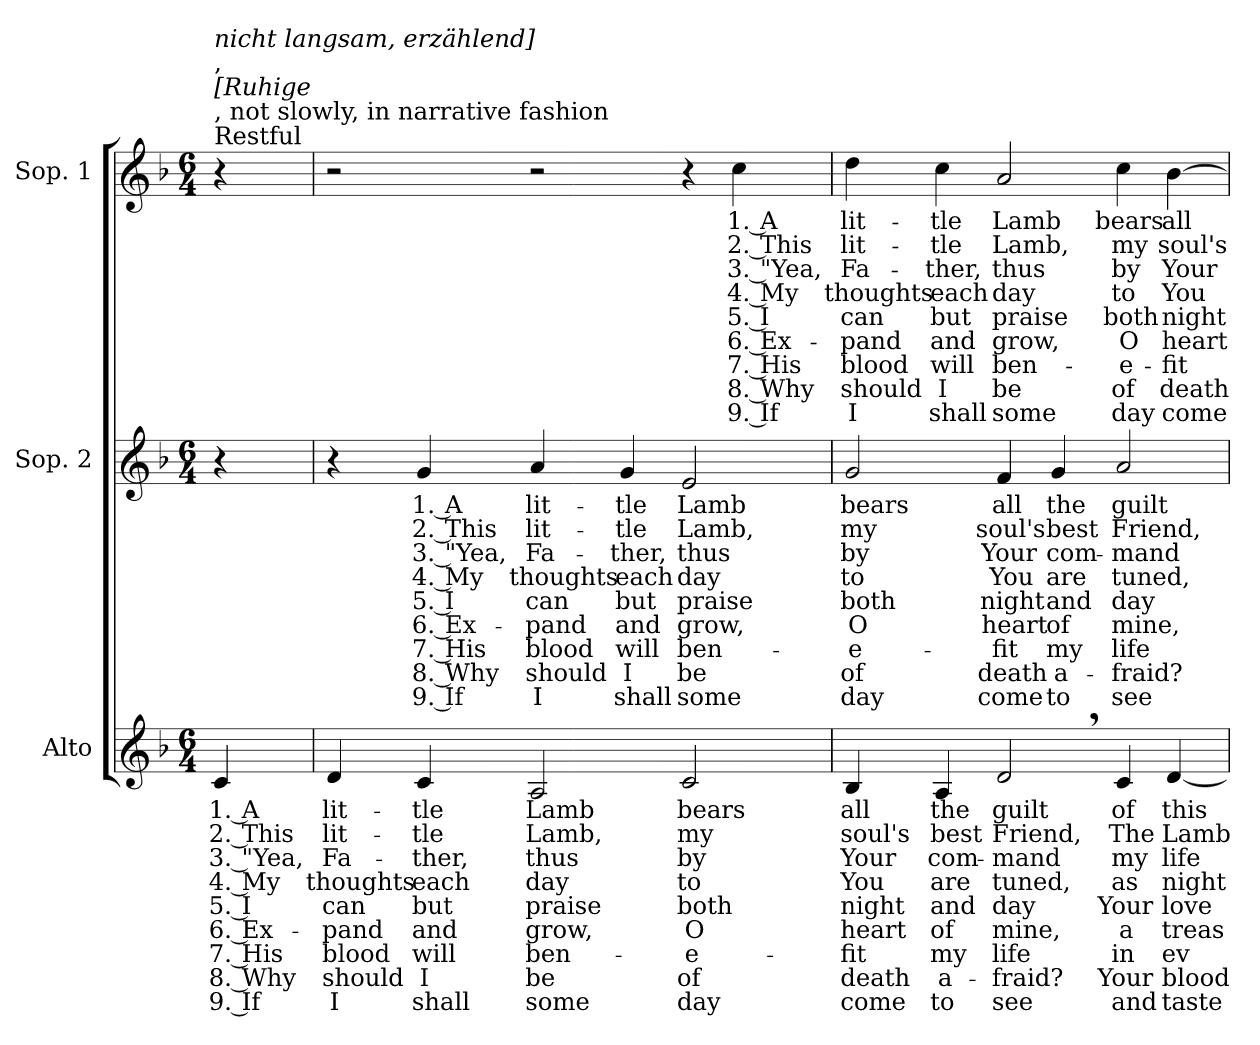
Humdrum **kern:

**kern	**text	**text	**text	**text	**text	**text	**text	**text	**text	**kern	**text	**text	**text	**text	**text	**text	**text	**text	**text	**kern	**text	**text	**text	**text	**text	**text	**text	**text	**text
*part3	*part3	*part3	*part3	*part3	*part3	*part3	*part3	*part3	*part3	*part2	*part2	*part2	*part2	*part2	*part2	*part2	*part2	*part2	*part2	*part1	*part1	*part1	*part1	*part1	*part1	*part1	*part1	*part1	*part1
*staff3	*staff3	*staff3	*staff3	*staff3	*staff3	*staff3	*staff3	*staff3	*staff3	*staff2	*staff2	*staff2	*staff2	*staff2	*staff2	*staff2	*staff2	*staff2	*staff2	*staff1	*staff1	*staff1	*staff1	*staff1	*staff1	*staff1	*staff1	*staff1	*staff1
*I"Alto	*	*	*	*	*	*	*	*	*	*I"Sop. 2	*	*	*	*	*	*	*	*	*	*I"Sop. 1	*	*	*	*	*	*	*	*	*
*I'A	*	*	*	*	*	*	*	*	*	*I'S	*	*	*	*	*	*	*	*	*	*I'S	*	*	*	*	*	*	*	*	*
*clefG2	*	*	*	*	*	*	*	*	*	*clefG2	*	*	*	*	*	*	*	*	*	*clefG2	*	*	*	*	*	*	*	*	*
*k[b-]	*	*	*	*	*	*	*	*	*	*k[b-]	*	*	*	*	*	*	*	*	*	*k[b-]	*	*	*	*	*	*	*	*	*
*F:	*	*	*	*	*	*	*	*	*	*F:	*	*	*	*	*	*	*	*	*	*F:	*	*	*	*	*	*	*	*	*
*M6/4	*	*	*	*	*	*	*	*	*	*M6/4	*	*	*	*	*	*	*	*	*	*M6/4	*	*	*	*	*	*	*	*	*
=	=	=	=	=	=	=	=	=	=	=	=	=	=	=	=	=	=	=	=	=	=	=	=	=	=	=	=	=	=
!	!	!	!	!	!	!	!	!	!	!	!	!	!	!	!	!	!	!	!	!LO:TX:a:t=Restful	!	!	!	!	!	!	!	!	!
!	!	!	!	!	!	!	!	!	!	!	!	!	!	!	!	!	!	!	!	!LO:TX:a:t=, not slowly, in narrative fashion	!	!	!	!	!	!	!	!	!
!	!	!	!	!	!	!	!	!	!	!	!	!	!	!	!	!	!	!	!	!LO:TX:a:i:t=[Ruhige	!	!	!	!	!	!	!	!	!
!	!	!	!	!	!	!	!	!	!	!	!	!	!	!	!	!	!	!	!	!LO:TX:a:t=,	!	!	!	!	!	!	!	!	!
!	!	!	!	!	!	!	!	!	!	!	!	!	!	!	!	!	!	!	!	!LO:TX:a:i:t=nicht langsam, erzählend]	!	!	!	!	!	!	!	!	!
!	!LO:LY:b	!LO:LY:b	!LO:LY:b	!LO:LY:b	!LO:LY:b	!LO:LY:b	!LO:LY:b	!LO:LY:b	!LO:LY:b	!	!	!	!	!	!	!	!	!	!	!	!	!	!	!	!	!	!	!	!
4c/	1. A	2. This	3. "Yea,	4. My	5. I	6. Ex-	7. His	8. Why	9. If	4r	.	.	.	.	.	.	.	.	.	4r	.	.	.	.	.	.	.	.	.
=1	=1	=1	=1	=1	=1	=1	=1	=1	=1	=1	=1	=1	=1	=1	=1	=1	=1	=1	=1	=1	=1	=1	=1	=1	=1	=1	=1	=1	=1
!	!LO:LY:b	!LO:LY:b	!LO:LY:b	!LO:LY:b	!LO:LY:b	!LO:LY:b	!LO:LY:b	!LO:LY:b	!LO:LY:b	!	!	!	!	!	!	!	!	!	!	!	!	!	!	!	!	!	!	!	!
4d/	lit-	lit-	Fa-	thoughts	can	-pand	blood	should	I	4r	.	.	.	.	.	.	.	.	.	2r	.	.	.	.	.	.	.	.	.
!	!LO:LY:b	!LO:LY:b	!LO:LY:b	!LO:LY:b	!LO:LY:b	!LO:LY:b	!LO:LY:b	!LO:LY:b	!LO:LY:b	!	!	!	!	!	!	!	!	!	!	!	!	!	!	!	!	!	!	!	!
!	!	!	!	!	!	!	!	!	!	!	!LO:LY:b	!LO:LY:b	!LO:LY:b	!LO:LY:b	!LO:LY:b	!LO:LY:b	!LO:LY:b	!LO:LY:b	!LO:LY:b	!	!	!	!	!	!	!	!	!	!
4c/	-tle	-tle	-ther,	each	but	and	will	I	shall	4g/	1. A	2. This	3. "Yea,	4. My	5. I	6. Ex-	7. His	8. Why	9. If	.	.	.	.	.	.	.	.	.	.
!	!LO:LY:b	!LO:LY:b	!LO:LY:b	!LO:LY:b	!LO:LY:b	!LO:LY:b	!LO:LY:b	!LO:LY:b	!LO:LY:b	!	!	!	!	!	!	!	!	!	!	!	!	!	!	!	!	!	!	!	!
!	!	!	!	!	!	!	!	!	!	!	!LO:LY:b	!LO:LY:b	!LO:LY:b	!LO:LY:b	!LO:LY:b	!LO:LY:b	!LO:LY:b	!LO:LY:b	!LO:LY:b	!	!	!	!	!	!	!	!	!	!
2A/	Lamb	Lamb,	thus	day	praise	grow,	ben-	be	some	4a/	lit-	lit-	Fa-	thoughts	can	-pand	blood	should	I	2r	.	.	.	.	.	.	.	.	.
!	!	!	!	!	!	!	!	!	!	!	!LO:LY:b	!LO:LY:b	!LO:LY:b	!LO:LY:b	!LO:LY:b	!LO:LY:b	!LO:LY:b	!LO:LY:b	!LO:LY:b	!	!	!	!	!	!	!	!	!	!
.	.	.	.	.	.	.	.	.	.	4g/	-tle	-tle	-ther,	each	but	and	will	I	shall	.	.	.	.	.	.	.	.	.	.
!	!LO:LY:b	!LO:LY:b	!LO:LY:b	!LO:LY:b	!LO:LY:b	!LO:LY:b	!LO:LY:b	!LO:LY:b	!LO:LY:b	!	!	!	!	!	!	!	!	!	!	!	!	!	!	!	!	!	!	!	!
!	!	!	!	!	!	!	!	!	!	!	!LO:LY:b	!LO:LY:b	!LO:LY:b	!LO:LY:b	!LO:LY:b	!LO:LY:b	!LO:LY:b	!LO:LY:b	!LO:LY:b	!	!	!	!	!	!	!	!	!	!
2c/	bears	my	by	to	both	O	-e-	of	day	2e/	Lamb	Lamb,	thus	day	praise	grow,	ben-	be	some	4r	.	.	.	.	.	.	.	.	.
!	!	!	!	!	!	!	!	!	!	!	!	!	!	!	!	!	!	!	!	!	!LO:LY:b	!LO:LY:b	!LO:LY:b	!LO:LY:b	!LO:LY:b	!LO:LY:b	!LO:LY:b	!LO:LY:b	!LO:LY:b
.	.	.	.	.	.	.	.	.	.	.	.	.	.	.	.	.	.	.	.	4cc\	1. A	2. This	3. "Yea,	4. My	5. I	6. Ex-	7. His	8. Why	9. If
=2	=2	=2	=2	=2	=2	=2	=2	=2	=2	=2	=2	=2	=2	=2	=2	=2	=2	=2	=2	=2	=2	=2	=2	=2	=2	=2	=2	=2	=2
!	!LO:LY:b	!LO:LY:b	!LO:LY:b	!LO:LY:b	!LO:LY:b	!LO:LY:b	!LO:LY:b	!LO:LY:b	!LO:LY:b	!	!	!	!	!	!	!	!	!	!	!	!	!	!	!	!	!	!	!	!
!	!	!	!	!	!	!	!	!	!	!	!LO:LY:b	!LO:LY:b	!LO:LY:b	!LO:LY:b	!LO:LY:b	!LO:LY:b	!LO:LY:b	!LO:LY:b	!LO:LY:b	!	!	!	!	!	!	!	!	!	!
!	!	!	!	!	!	!	!	!	!	!	!	!	!	!	!	!	!	!	!	!	!LO:LY:b	!LO:LY:b	!LO:LY:b	!LO:LY:b	!LO:LY:b	!LO:LY:b	!LO:LY:b	!LO:LY:b	!LO:LY:b
4B-/	all	soul's	Your	You	night	heart	-fit	death	come	2g/	bears	my	by	to	both	O	-e-	of	day	4dd\	lit-	lit-	Fa-	thoughts	can	-pand	blood	should	I
!	!LO:LY:b	!LO:LY:b	!LO:LY:b	!LO:LY:b	!LO:LY:b	!LO:LY:b	!LO:LY:b	!LO:LY:b	!LO:LY:b	!	!	!	!	!	!	!	!	!	!	!	!	!	!	!	!	!	!	!	!
!	!	!	!	!	!	!	!	!	!	!	!	!	!	!	!	!	!	!	!	!	!LO:LY:b	!LO:LY:b	!LO:LY:b	!LO:LY:b	!LO:LY:b	!LO:LY:b	!LO:LY:b	!LO:LY:b	!LO:LY:b
4A/	the	best	com-	are	and	of	my	a-	to	.	.	.	.	.	.	.	.	.	.	4cc\	-tle	-tle	-ther,	each	but	and	will	I	shall
!	!LO:LY:b	!LO:LY:b	!LO:LY:b	!LO:LY:b	!LO:LY:b	!LO:LY:b	!LO:LY:b	!LO:LY:b	!LO:LY:b	!	!	!	!	!	!	!	!	!	!	!	!	!	!	!	!	!	!	!	!
!	!	!	!	!	!	!	!	!	!	!	!LO:LY:b	!LO:LY:b	!LO:LY:b	!LO:LY:b	!LO:LY:b	!LO:LY:b	!LO:LY:b	!LO:LY:b	!LO:LY:b	!	!	!	!	!	!	!	!	!	!
!	!	!	!	!	!	!	!	!	!	!	!	!	!	!	!	!	!	!	!	!	!LO:LY:b	!LO:LY:b	!LO:LY:b	!LO:LY:b	!LO:LY:b	!LO:LY:b	!LO:LY:b	!LO:LY:b	!LO:LY:b
2d,>/	guilt	Friend,	-mand	tuned,	day	mine,	life	-fraid?	see	4f/	all	soul's	Your	You	night	heart	-fit	death	come	2a/	Lamb	Lamb,	thus	day	praise	grow,	ben-	be	some
!	!	!	!	!	!	!	!	!	!	!	!LO:LY:b	!LO:LY:b	!LO:LY:b	!LO:LY:b	!LO:LY:b	!LO:LY:b	!LO:LY:b	!LO:LY:b	!LO:LY:b	!	!	!	!	!	!	!	!	!	!
.	.	.	.	.	.	.	.	.	.	4g/	the	best	com-	are	and	of	my	a-	to	.	.	.	.	.	.	.	.	.	.
!	!LO:LY:b	!LO:LY:b	!LO:LY:b	!LO:LY:b	!LO:LY:b	!LO:LY:b	!LO:LY:b	!LO:LY:b	!LO:LY:b	!	!	!	!	!	!	!	!	!	!	!	!	!	!	!	!	!	!	!	!
!	!	!	!	!	!	!	!	!	!	!	!LO:LY:b	!LO:LY:b	!LO:LY:b	!LO:LY:b	!LO:LY:b	!LO:LY:b	!LO:LY:b	!LO:LY:b	!LO:LY:b	!	!	!	!	!	!	!	!	!	!
!	!	!	!	!	!	!	!	!	!	!	!	!	!	!	!	!	!	!	!	!	!LO:LY:b	!LO:LY:b	!LO:LY:b	!LO:LY:b	!LO:LY:b	!LO:LY:b	!LO:LY:b	!LO:LY:b	!LO:LY:b
4c/	of	The	my	as	Your	a	in	Your	and	2a/	guilt	Friend,	-mand	tuned,	day	mine,	life	-fraid?	see	4cc\	bears	my	by	to	both	O	-e-	of	day
!	!LO:LY:b	!LO:LY:b	!LO:LY:b	!LO:LY:b	!LO:LY:b	!LO:LY:b	!LO:LY:b	!LO:LY:b	!LO:LY:b	!	!	!	!	!	!	!	!	!	!	!	!	!	!	!	!	!	!	!	!
!	!	!	!	!	!	!	!	!	!	!	!	!	!	!	!	!	!	!	!	!	!LO:LY:b	!LO:LY:b	!LO:LY:b	!LO:LY:b	!LO:LY:b	!LO:LY:b	!LO:LY:b	!LO:LY:b	!LO:LY:b
[4d/	this	Lamb	life	night-	love	treas-	ev-	blood	taste	.	.	.	.	.	.	.	.	.	.	[4b-\	all	soul's	Your	You	night	heart	-fit	death	come
=	=	=	=	=	=	=	=	=	=	=	=	=	=	=	=	=	=	=	=	=	=	=	=	=	=	=	=	=	=
*-	*-	*-	*-	*-	*-	*-	*-	*-	*-	*-	*-	*-	*-	*-	*-	*-	*-	*-	*-	*-	*-	*-	*-	*-	*-	*-	*-	*-	*-
